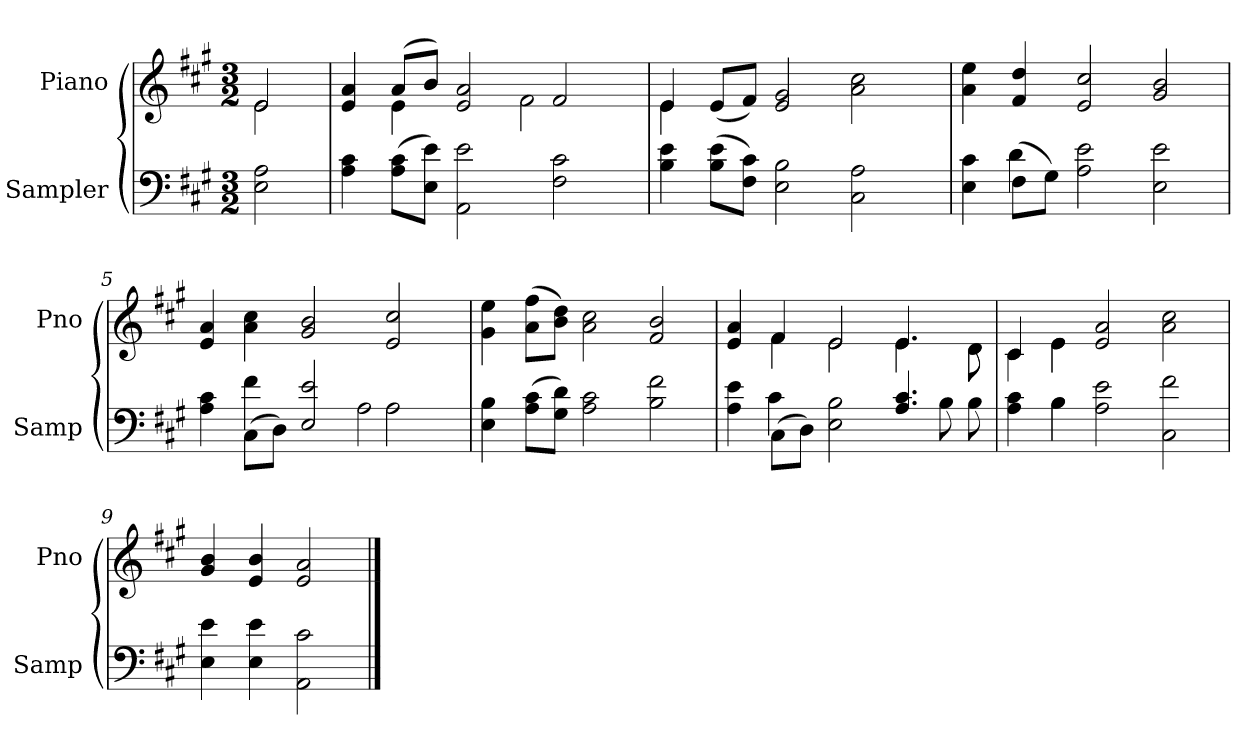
**kern	**kern
*part2	*part1
*staff2	*staff1
*I"Sampler	*I"Piano
*I'Samp	*I'Pno
*clefF4	*clefG2
*k[f#c#g#]	*k[f#c#g#]
*A:	*A:
*M3/2	*M3/2
=1	=1
*	*^
2E 2A	2e/	2e
=2	=2	=2
4A 4c#	4e 4a	4ryy
(8A\ 8c#\L	(8a/L	4e
8E\ 8e\J)	8b/J)	.
2AA 2e	2e 2a	4.ryy
.	.	2f#
2F# 2c#	2f#/	.
.	.	8ryy
=3	=3	=3
4B 4e	4e/	4e
(8B\ 8e\L	(8e/L	1ryy
8F#\ 8c#\J)	8f#/J)	.
2E 2B	2e 2g#	.
2C# 2A	2a 2cc#	.
.	.	4ryy
*	*v	*v
=4	=4
*^	*
4E 4c#	4ryy	4a 4ee
(8F#\L	4d	4f# 4dd
8G#\J)	.	.
2A 2e	1ryy	2e 2cc#
2E 2e	.	2g# 2b
=5	=5	=5
4A 4c#	4ryy	4e 4a
(8C#\L	4f#	4a 4cc#
8D\J)	.	.
2E 2e	4.ryy	2g# 2b
.	2A	.
2A\	.	2e 2cc#
.	8ryy	.
*v	*v	*
=6	=6
4E 4B	4g# 4ee
(8A\ 8c#\L	(8a\ 8ff#\L
8G#\ 8d\J)	8b\ 8dd\J)
2A 2c#	2a 2cc#
2B 2f#	2f# 2b
=7	=7
*^	*^
4A 4e	4ryy	4e 4a	4ryy
(8C#\L	4c#	4f#/	4f#
8D\J)	.	.	.
2E 2B	2.ryy	2e/	2e
4.A 4.c#	.	4.e/	4.e
.	8B	.	.
8B\	8ryy	8d\	8d
=8	=8	=8	=8
4A 4c#	4ryy	4c#/	4c#
4B\	4B	4e\	4e
2A 2e	1ryy	2e 2a	1ryy
2C# 2f#	.	2a 2cc#	.
*v	*v	*	*
*	*v	*v
=9	=9
4E 4e	4g# 4b
4E 4e	4e 4b
2AA 2c#	2e 2a
==	==
*-	*-
